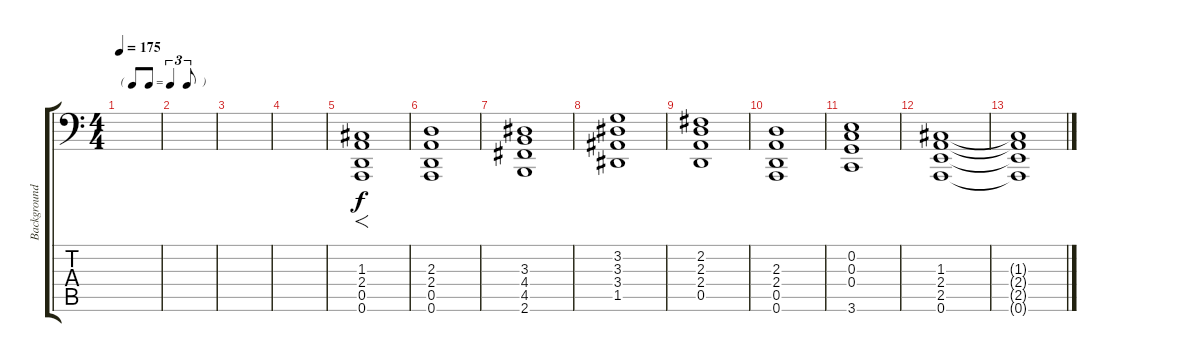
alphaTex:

\track ("Background" "Background") {instrument stringensemble1}
\staff {score tabs}
\tuning (A3 E3 C3 G2 D2 A1) {hide}
\ts (4 4)
\tf triplet8th
\tempo 175
\clef f4
\ks c
|
|
|
|
(1.3 2.4 0.5 0.6).1{f} |
(2.3 2.4 0.5 0.6).1 |
(3.3 4.4 4.5 2.6).1 |
(3.2 3.3 3.4 1.5).1 |
(2.2 2.3 2.4 0.5).1 |
(2.3 2.4 0.5 0.6).1 |
(0.2 0.3 0.4 3.6).1 |
(1.3 2.4 2.5 0.6).1 |
(1.3{t} 2.4{t} 2.5{t} 0.6{t}).1
